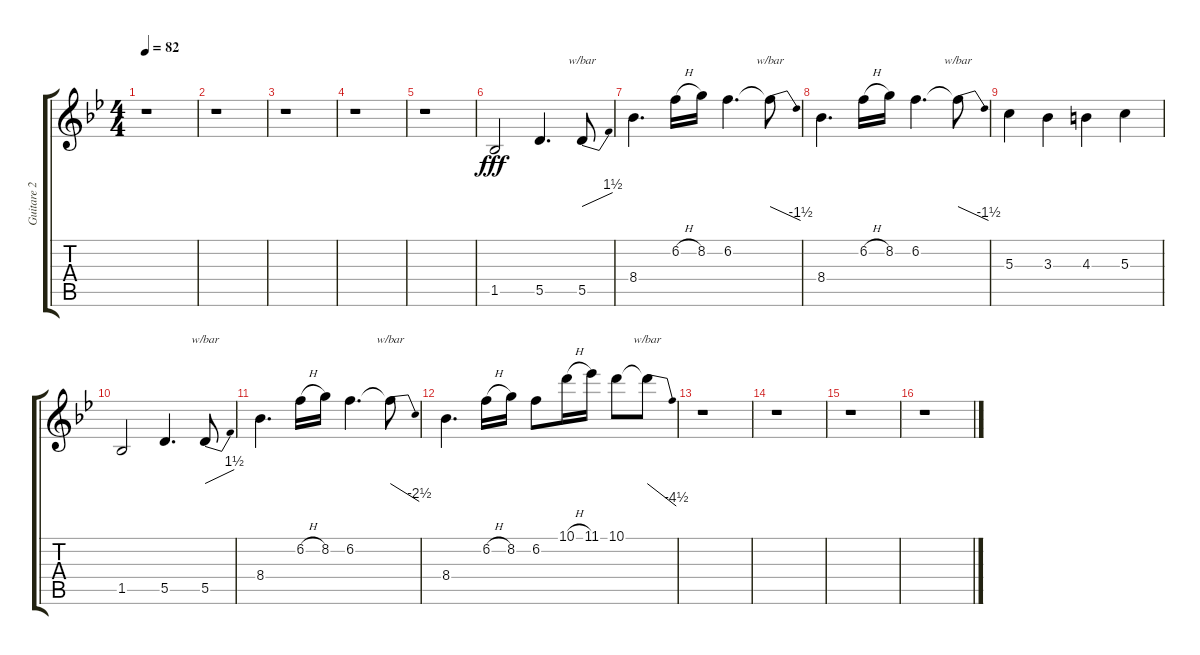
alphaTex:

\track ("Guitare 2" "Guitare 2") {instrument distortionguitar}
\staff {score tabs}
\tuning (E4 B3 G3 D3 A2 E2) {hide}
\ts (4 4)
\tempo 82
\clef g2
\ks bb
r.1{dy fff} |
r.1 |
r.1 |
r.1 |
r.1 |
1.5.2 5.5.4{d} 5.5.8{tbe (dive default 0 0 60 6)} |
8.4.4{d} 6.2{h}.16 8.2.16 6.2.4{d} 6.2{t}.8{tbe (dive default 0 0 60 -6)} |
8.4.4{d} 6.2{h}.16 8.2.16 6.2.4{d} 6.2{t}.8{tbe (dive default 0 0 60 -6)} |
5.3.4 3.3.4 4.3.4 5.3.4 |
1.5.2 5.5.4{d} 5.5.8{tbe (dive default 0 0 60 6)} |
8.4.4{d} 6.2{h}.16 8.2.16 6.2.4{d} 6.2{t}.8{tbe (dive default 0 0 60 -10)} |
8.4.4{d} 6.2{h}.16 8.2.16 6.2.8 10.1{h}.16 11.1.16 10.1.8 10.1{t}.8{tbe (dive default 0 0 60 -18)} |
r.1 |
r.1 |
r.1 |
r.1
